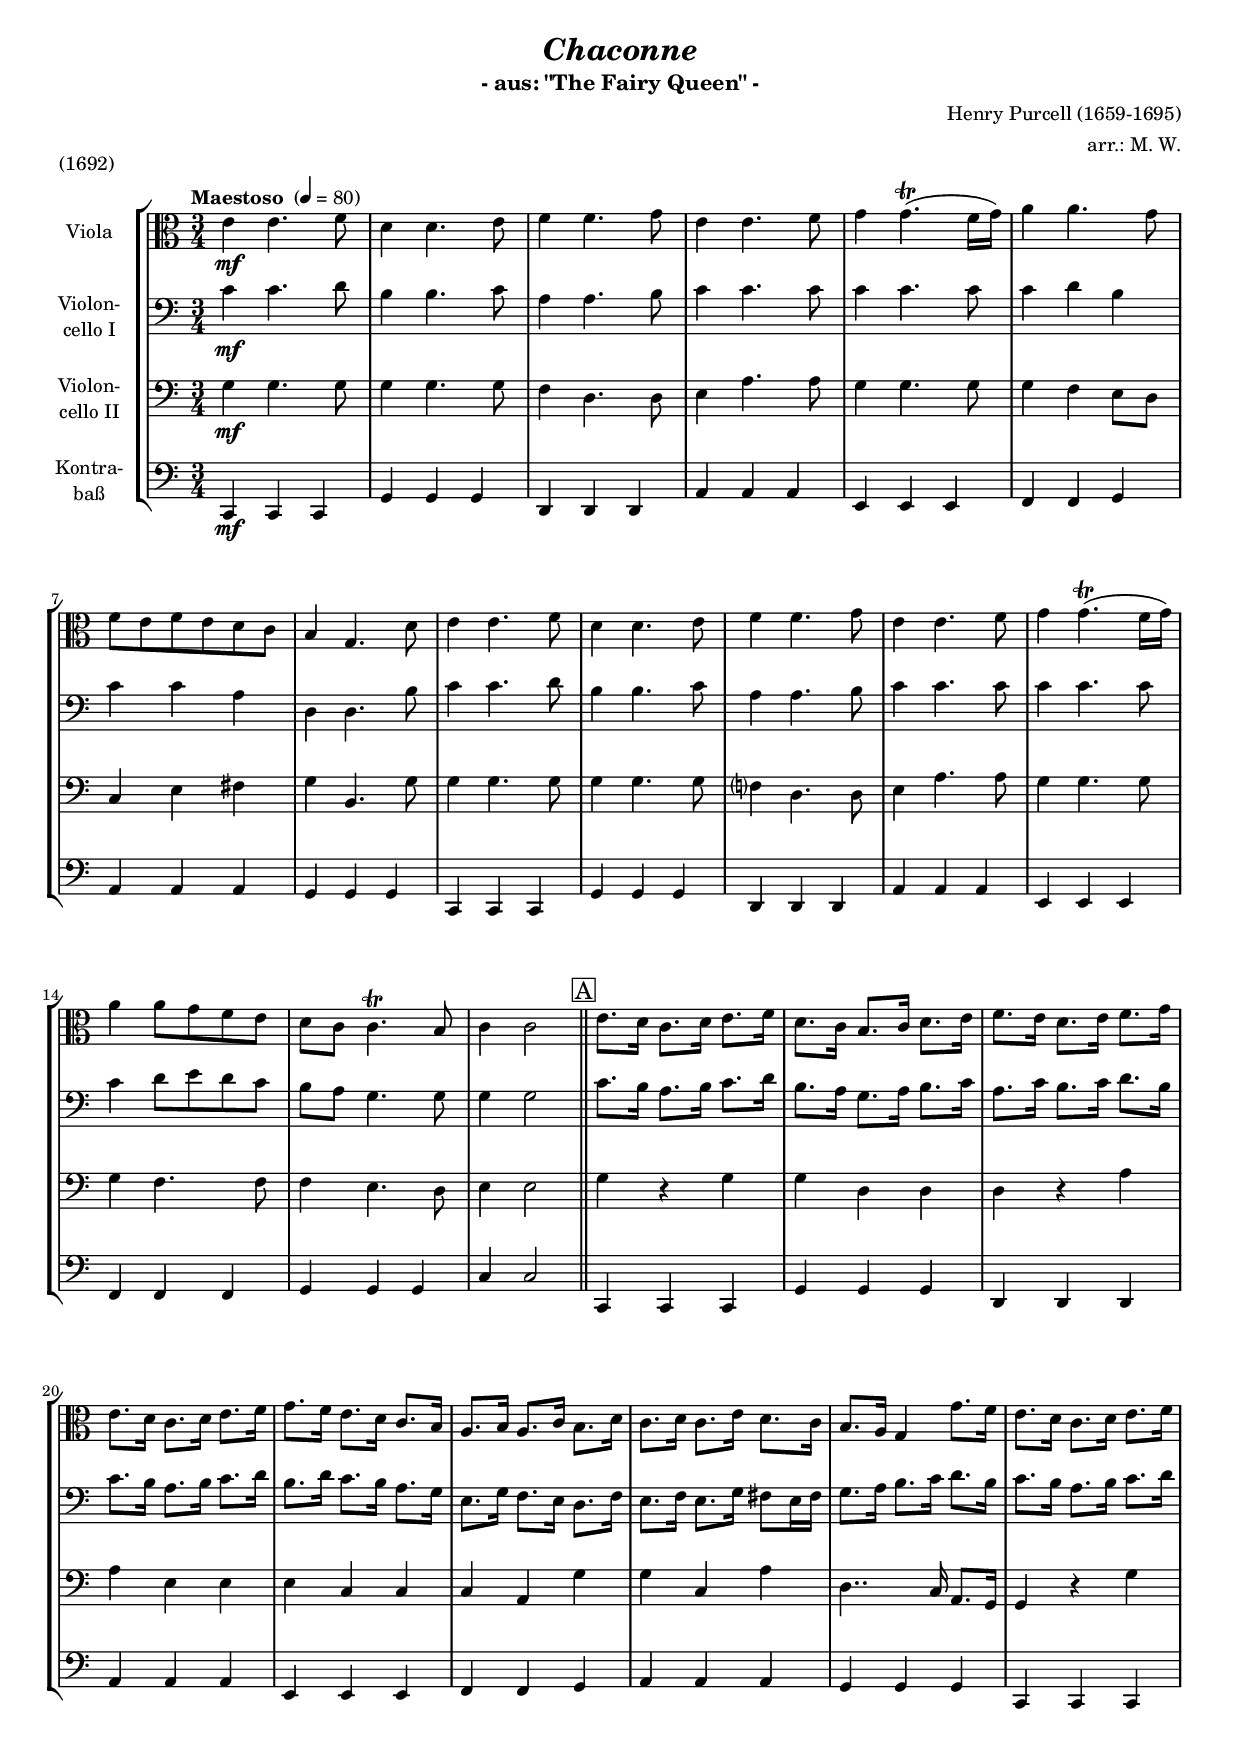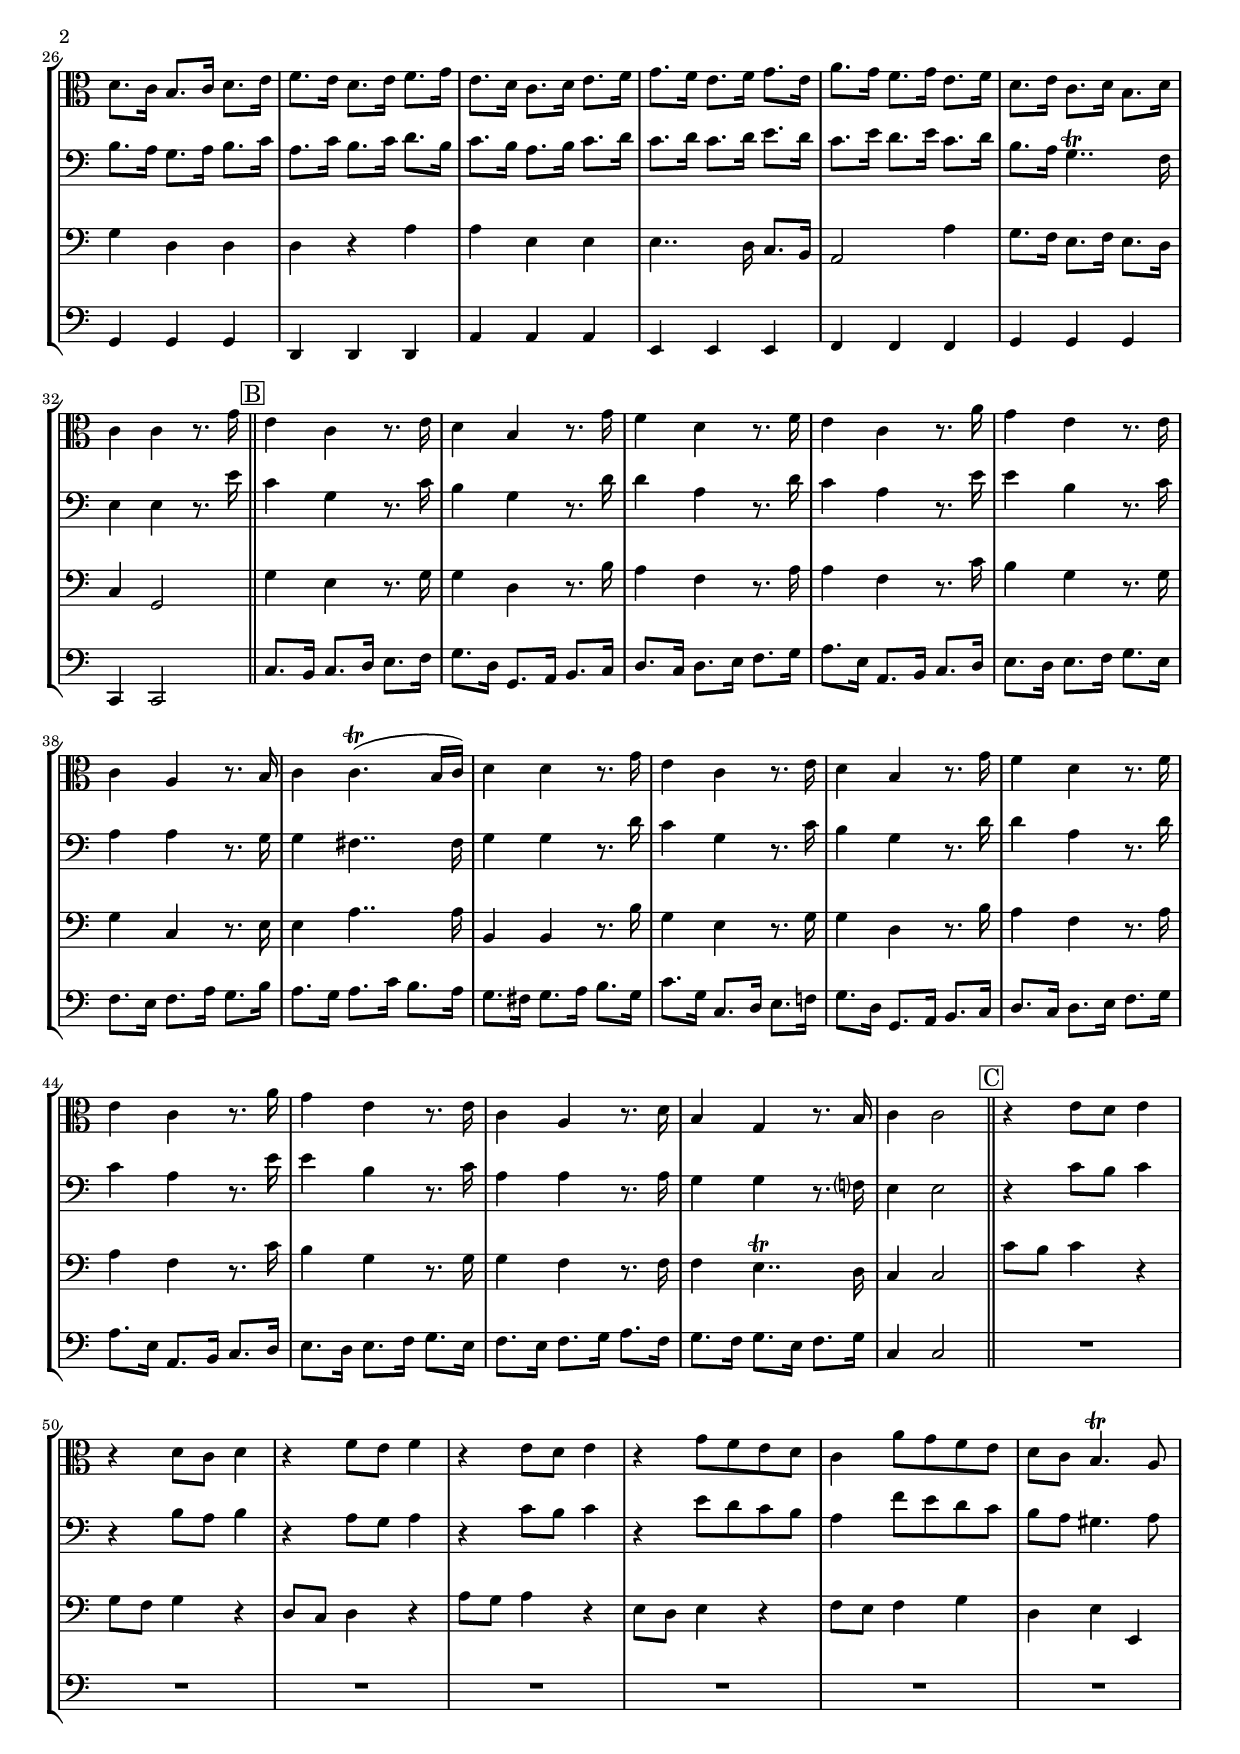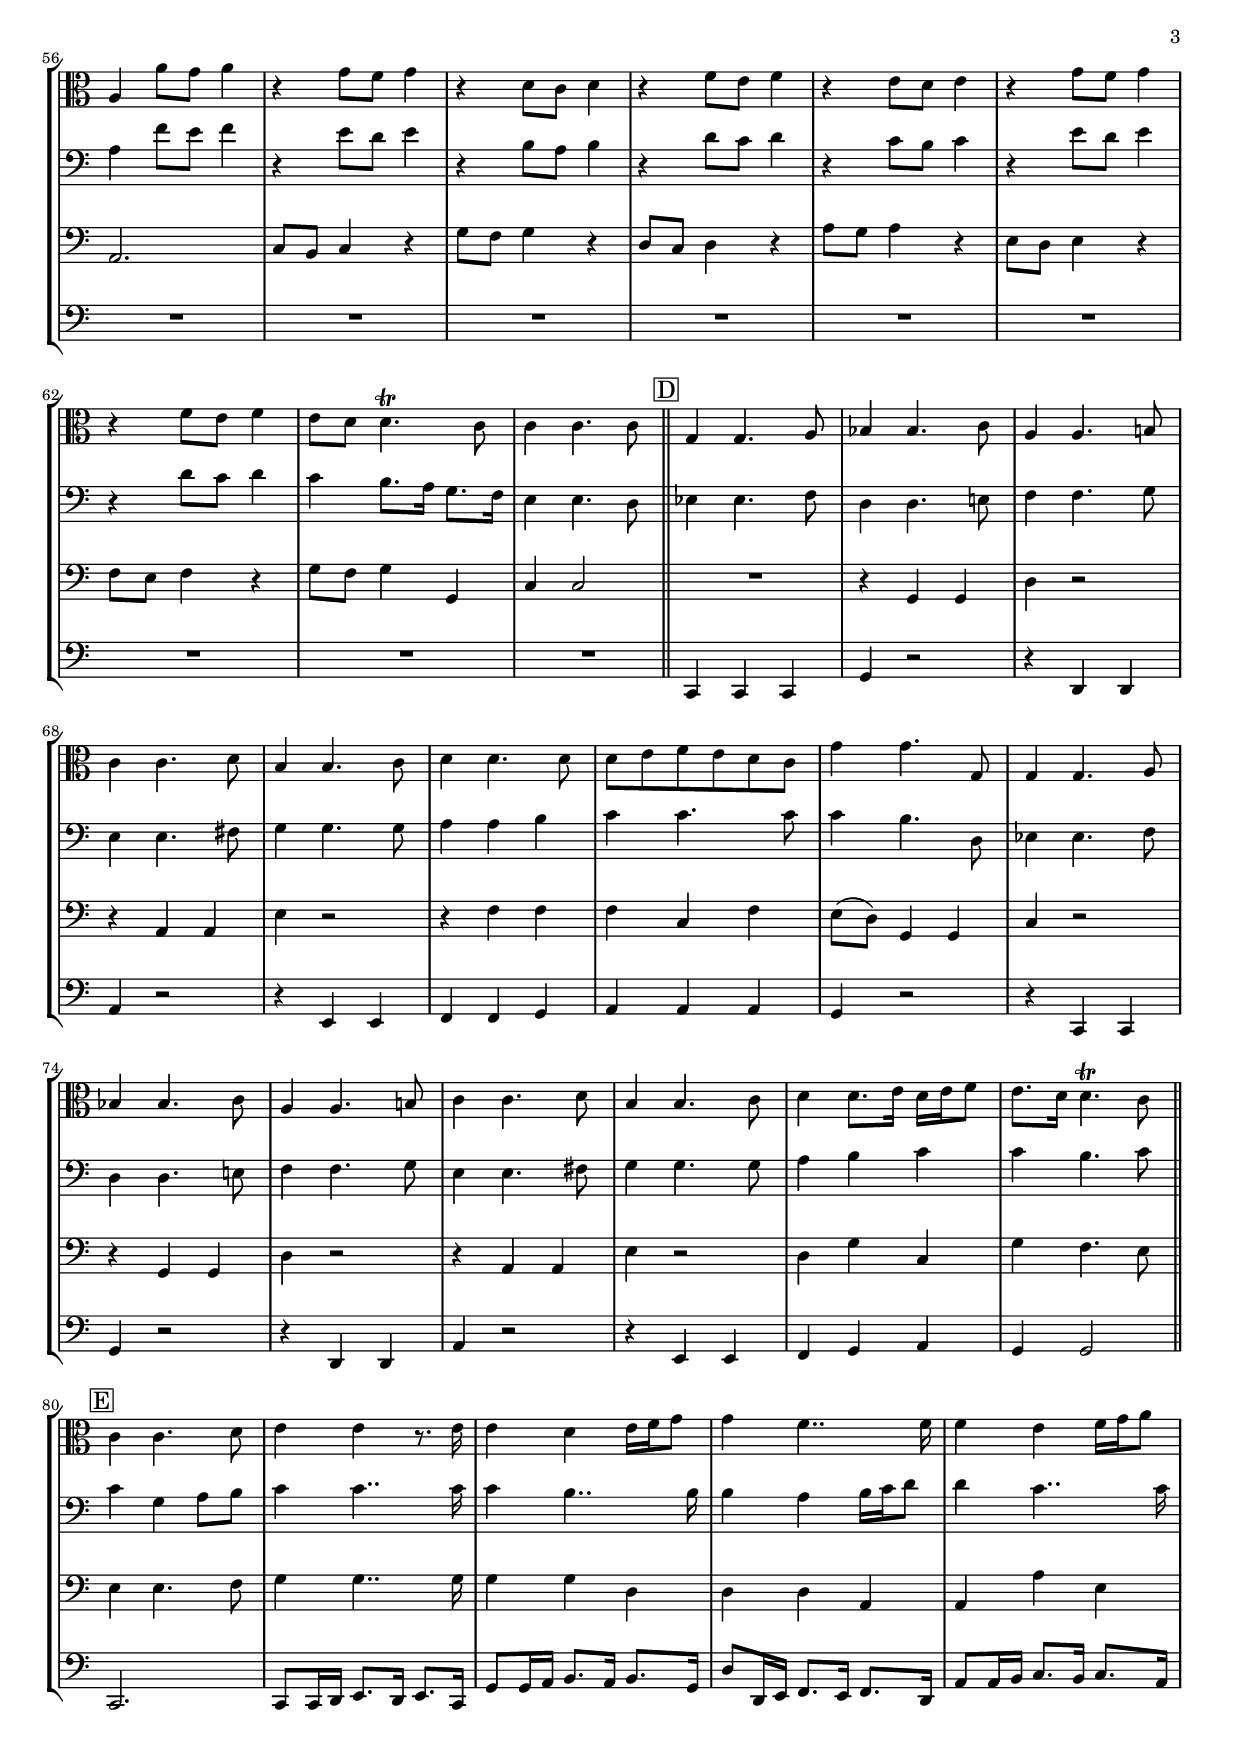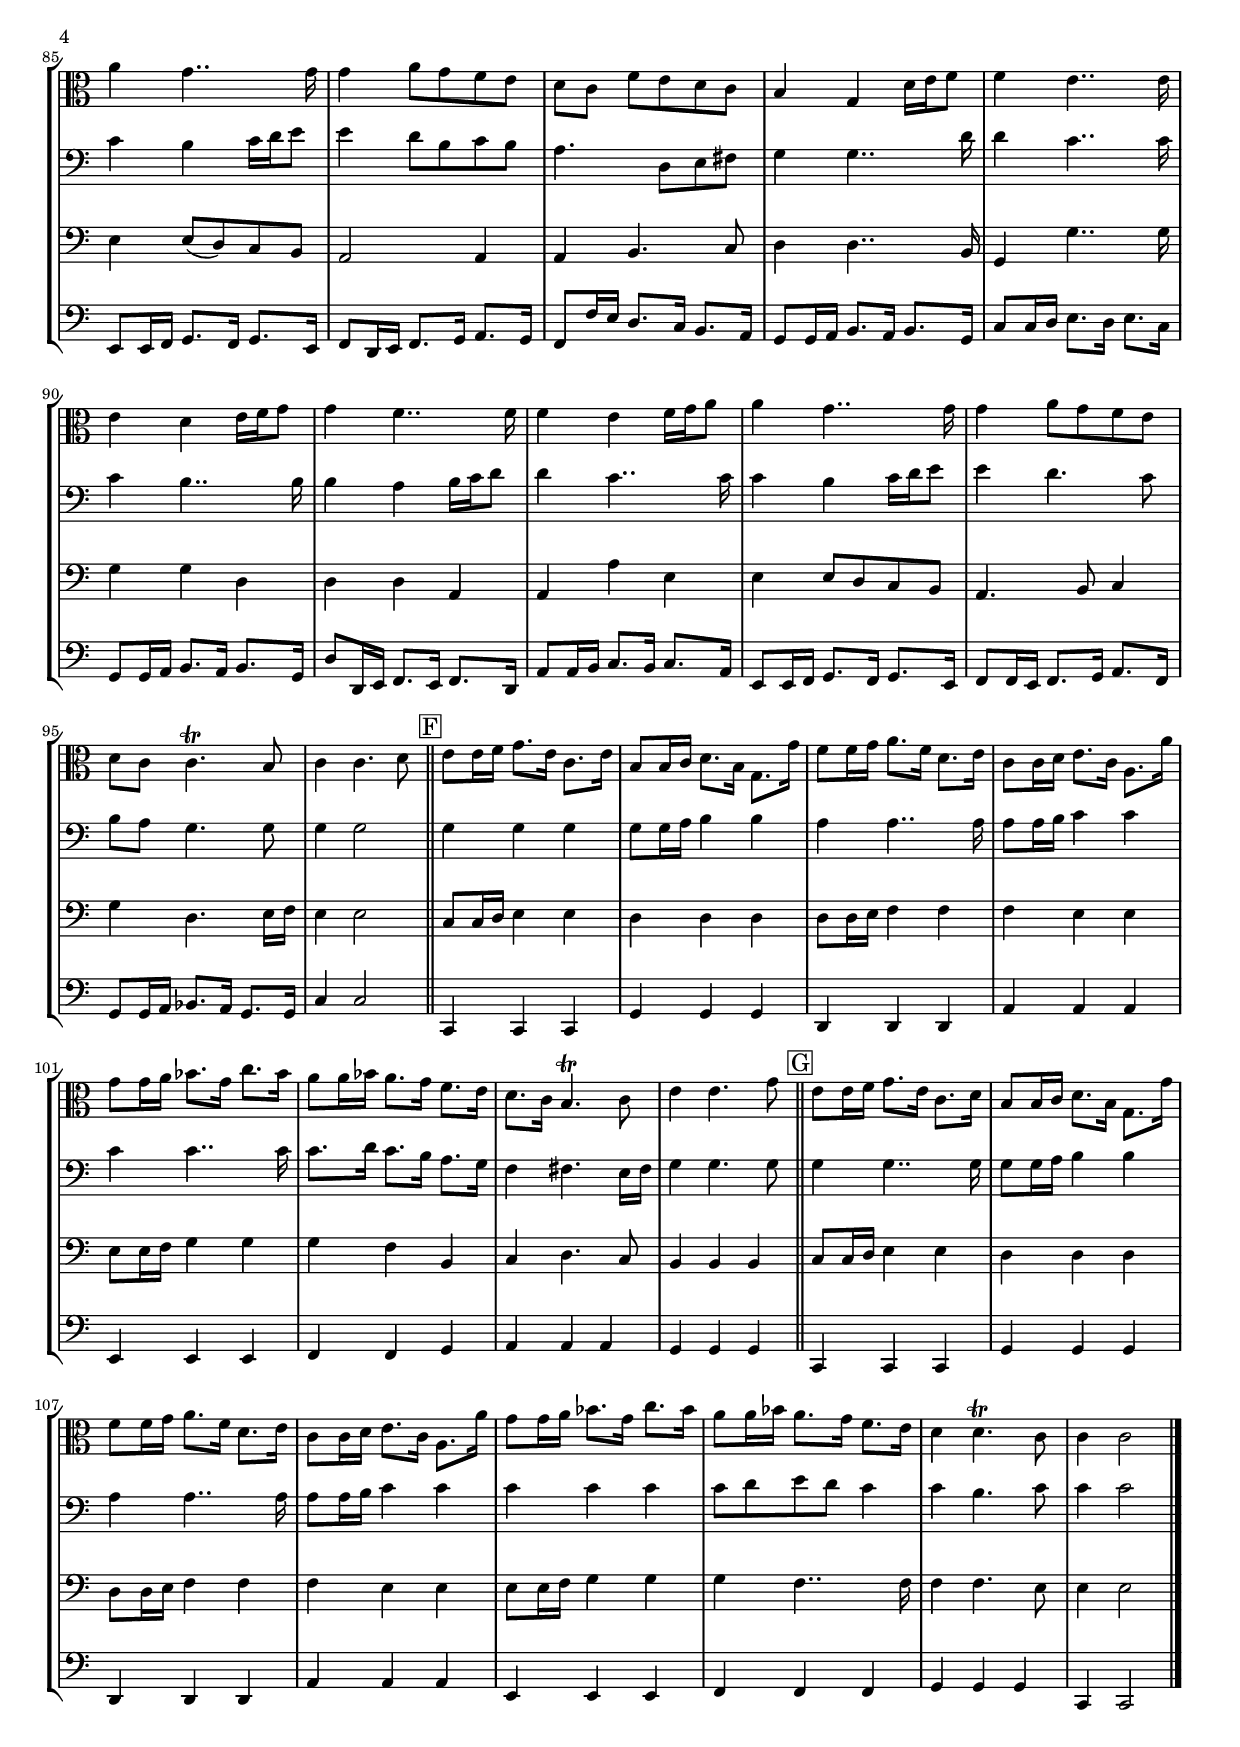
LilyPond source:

\version "2.16.2"
\include "deutsch.ly"

#(set-global-staff-size 16.75)

\header {
  title     = \markup \bold \italic "Chaconne"
  subtitle  = "- aus: \"The Fairy Queen\" -"
  composer  = "Henry Purcell (1659-1695)"
  arranger  = "arr.: M. W."
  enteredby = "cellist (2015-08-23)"
  piece     = "(1692)"
}

voiceconsts = {
  \key c \major
  \time 3/4
  \clef "bass"
  \numericTimeSignature
  \compressFullBarRests
  \set tupletSpannerDuration = #(ly:make-moment 1 4)
  % Set default beaming for all staves
%  \set Timing.beamExceptions = #'()
%  \set Timing.baseMoment     = #(ly:make-moment 1 4)
%  \set Timing.beatStructure  = #'(1 1 1)
  \tempo "Maestoso " 4=80
}

%mifl= "oboe"
mist = "string ensemble 1"
%miva = "pizzicato strings"
mivc = "bassoon"
miba = "drawbar organ"
%miba = "harpsichord"

boxa = { \bar "||" \mark \markup \box "A" }
boxb = { \bar "||" \mark \markup \box "B" }
boxc = { \bar "||" \mark \markup \box "C" }
boxd = { \bar "||" \mark \markup \box "D" }
boxe = { \bar "||" \mark \markup \box "E" }
boxf = { \bar "||" \mark \markup \box "F" }
boxg = { \bar "||" \mark \markup \box "G" }

va = \relative c' {
  \voiceconsts
  \clef "alto"

  e4\mf e4. f8
  d4 d4. e8
  f4 f4. g8
  e4 e4. f8
  g4 g4.(\trill f16 g)
  a4 a4. g8
  f e f e d c

  h4 g4. d'8
  e4 e4. f8
  d4 d4. e8
  f4 f4. g8
  e4 e4. f8
  g4 g4.(\trill f16 g)
  a4 a8 g f e

  d c c4.\trill h8
  c4 c2 \boxa

  e8. d16 c8. d16 e8. f16
  d8. c16 h8. c16 d8. e16
  f8. e16 d8. e16 f8. g16
  e8. d16 c8. d16 e8. f16
  g8. f16 e8. d16 c8. h16

  a8. h16 a8. c16 h8. d16
  c8. d16 c8. e16 d8. c16
  h8. a16 g4 g'8. f16
  e8. d16 c8. d16 e8. f16
  d8. c16 h8. c16 d8. e16
  f8. e16 d8. e16 f8. g16
  e8. d16 c8. d16 e8. f16
  
  g8. f16 e8. f16 g8. e16
  a8. g16 f8. g16 e8. f16
  d8. e16 c8. d16 h8. d16
  c4 c r8. g'16 \boxb
  e4 c r8. e16
  d4 h r8. g'16
  f4 d r8. f16

  e4 c r8. a'16
  g4 e r8. e16
  c4 a r8. h16
  c4 c4.(\trill h16 c)
  d4 d r8. g16
  e4 c r8. e16
  d4 h r8. g'16

  f4 d r8. f16
  e4 c r8. a'16
  g4 e r8. e16
  c4 a r8. d16
  h4 g r8. h16
  c4 c2 \boxc
  r4 e8 d e4

  r d8 c d4
  r f8 e f4
  r e8 d e4
  r g8 f e d
  c4 a'8 g f e
  d c h4.\trill a8
  a4 a'8 g a4

  r g8 f g4
  r d8 c d4
  r f8 e f4
  r e8 d e4
  r g8 f g4
  r f8 e f4
  e8 d d4.\trill c8

  c4 c4. c8 \boxd
  g4 g4. a8
  b4 b4. c8
  a4 a4. h!8
  c4 c4. d8
  h4 h4. c8
  d4 d4. d8

  d e f e d c
  g'4 g4. g,8
  g4 g4. a8
  b4 b4. c8
  a4 a4. h!8
  c4 c4. d8
  h4 h4. c8

  d4 d8. e16 d e f8
  e8. d16 d4.\trill c8 \boxe
  c4 c4. d8
  e4 e r8. e16
  e4 d e16 f g8
  g4 f4.. f16
  f4 e f16 g a8

  a4 g4.. g16
  g4 a8 g f e
  d[ c] f e d c
  h4 g d'16 e f8
  f4 e4.. e16
  e4 d e16 f g8
  g4 f4.. f16

  f4 e f16 g a8
  a4 g4.. g16
  g4 a8 g f e
  d c c4.\trill h8
  c4 c4. d8 \boxf
  e e16 f g8. e16 c8. e16
  h8 h16 c d8. h16 g8. g'16

  f8 f16 g a8. f16 d8. e16
  c8 c16 d e8. c16 a8. a'16
  g8 g16 a b8. g16 c8. b16
  a8 a16 b a8. g16 f8. e16
  d8. c16 h4.\trill c8
  e4 e4. g8 \boxg
  e8 e16 f g8. e16 c8. d16

  h8 h16 c d8. h16 g8. g'16
  f8 f16 g a8. f16 d8. e16
  c8 c16 d e8. c16 a8. a'16
  g8 g16 a b8. g16 c8. b16
  a8 a16 b a8. g16 f8. e16
  d4 d4.\trill c8
  c4 c2 \bar "|."
}

vb = \relative c' {
  \voiceconsts

  c4\mf c4. d8
  h4 h4. c8
  a4 a4. h8
  c4 c4. c8
  c4 c4. c8
  c4 d h
  c c a

  d, d4. h'8 c4 c4. d8
  h4 h4. c8
  a4 a4. h8
  c4 c4. c8
  c4 c4. c8
  c4 d8 e d c

  h a g4. g8
  g4 g2 \boxa
  c8. h16 a8. h16 c8. d16
  h8. a16 g8. a16 h8. c16
  a8. c16 h8. c16 d8. h16
  c8. h16 a8. h16 c8. d16
  h8. d16 c8. h16 a8. g16

  e8. g16 f8. e16 d8. f16
  e8. f16 e8. g16 fis8 e16 fis
  g8. a16 h8. c16 d8. h16
  c8. h16 a8. h16 c8. d16
  h8. a16 g8. a16 h8. c16
  a8. c16 h8. c16 d8. h16
  c8. h16 a8. h16 c8. d16
  
  c8. d16 c8. d16 e8. d16
  c8. e16 d8. e16 c8. d16
  h8. a16 g4..\trill f16
  e4 e r8. e'16 \boxb
  c4 g r8. c16
  h4 g r8. d'16
  d4 a r8. d16

  c4 a r8. e'16
  e4 h r8. c16
  a4 a r8. g16
  g4 fis4.. fis16
  g4 g r8. d'16
  c4 g r8. c16
  h4 g r8. d'16

  d4 a r8. d16
  c4 a r8. e'16
  e4 h r8. c16
  a4 a r8. a16
  g4 g r8. f?16
  e4 e2 \boxc
  r4 c'8 h c4

  r h8 a h4
  r a8 g a4
  r c8 h c4
  r e8 d c h
  a4 f'8 e d c
  h a gis4. a8
  a4 f'8 e f4

  r e8 d e4
  r h8 a h4
  r d8 c d4
  r c8 h c4
  r e8 d e4
  r d8 c d4
  c h8. a16 g8. f16

  e4 e4. d8 \boxd
  es4 es4. f8
  d4 d4. e!8
  f4 f4. g8
  e4 e4. fis8
  g4 g4. g8
  a4 a h

  c c4. c8
  c4 h4. d,8
  es4 es4. f8
  d4 d4. e!8
  f4 f4. g8
  e4 e4. fis8
  g4 g4. g8

  a4 h c
  c h4. c8
  c4 g a8 h
  c4 c4.. c16
  c4 h4.. h16
  h4 a h16 c d8
  d4 c4.. c16

  c4 h c16 d e8
  e4 d8 h c h
  a4. d,8 e fis
  g4 g4.. d'16
  d4 c4.. c16
  c4 h4.. h16
  h4 a h16 c d8

  d4 c4.. c16
  c4 h c16 d e8
  e4 d4. c8
  h a g4. g8
  g4 g2 \boxf
  g4 g g
  g8 g16 a h4 h

  a a4.. a16
  a8 a16 h c4 c
  c c4.. c16
  c8. d16 c8. h16 a8. g16
  f4 fis4. e16 fis
  g4 g4. g8 \boxg
  g4 g4.. g16

  g8 g16 a h4 h
  a a4.. a16
  a8 a16 h c4 c
  c c c
  c8 d e d c4
  c h4. c8
  c4 c2 \bar "|."
}

vc = \relative c' {
  \voiceconsts

  g4\mf g4. g8
  g4 g4. g8
  f4 d4. d8
  e4 a4. a8
  g4 g4. g8
  g4 f e8 d
  c4 e fis

  g h,4. g'8
  g4 g4. g8
  g4 g4. g8
  f?4 d4. d8
  e4 a4. a8
  g4 g4. g8
  g4 f4. f8

  f4 e4. d8
  e4 e2 \boxa
  g4 r g
  g d d
  d r a'
  a e e
  e c c

  c a g'
  g c, a'
  d,4.. c16 a8. g16
  g4 r g'
  g d d
  d r a'
  a e e

  e4.. d16 c8. h16
  a2 a'4
  g8. f16 e8. f16 e8. d16
  c4 g2 \boxb
  g'4 e r8. g16
  g4 d r8. h'16
  a4 f r8. a16

  a4 f r8. c'16
  h4 g r8. g16
  g4 c, r8. e16
  e4 a4.. a16
  h,4 h r8. h'16
  g4 e r8. g16
  g4 d r8. h'16

  a4 f r8. a16
  a4 f r8. c'16
  h4 g r8. g16
  g4 f r8. f16
  f4 e4..\trill d16
  c4 c2 \boxc
  c'8 h c4 r

  g8 f g4 r
  d8 c d4 r
  a'8 g a4 r
  e8 d e4 r
  f8 e f4 g
  d e e,
  a2.

  c8 h c4 r
  g'8 f g4 r
  d8 c d4 r
  a'8 g a4 r
  e8 d e4 r
  f8 e f4 r
  g8 f g4 g,

  c c2 \boxd
  R2.
  r4 g g
  d' r2
  r4 a a
  e' r2
  r4 f f

  f c f
  e8( d) g,4 g
  c r2
  r4 g g
  d' r2
  r4 a a
  e' r2

  d4 g c,
  g' f4. e8 \boxe
  e4 e4. f8
  g4 g4.. g16
  g4 g d
  d d a
  a a' e

  e e8( d) c h
  a2 a4
  a h4. c8
  d4 d4.. h16
  g4 g'4.. g16
  g4 g d
  d d a

  a a' e
  e e8 d c h
  a4. h8 c4
  g' d4. e16 f
  e4 e2 \boxf
  c8 c16 d e4 e
  d d d

  d8 d16 e f4 f
  f e e
  e8 e16 f g4 g
  g f h,
  c d4. c8
  h4 h h \boxg
  c8 c16 d e4 e

  d d d
  d8 d16 e f4 f
  f e e
  e8 e16 f g4 g
  g f4.. f16
  f4 f4. e8
  e4 e2 \bar "|."
}

vd = \relative c, {
  \voiceconsts

  c4\mf c c
  g' g g
  d d d
  a' a a
  e e e
  f f g
  a a a

  g g g
  c, c c
  g' g g
  d d d
  a' a a
  e e e
  f f f

  g g g
  c c2 \boxa
  c,4 c c
  g' g g
  d d d
  a' a a
  e e e

  f f g
  a a a
  g g g
  c, c c
  g' g g
  d d d
  a' a a

  e e e
  f f f
  g g g
  c, c2 \boxb
  c'8. h16 c8. d16 e8. f16
  g8. d16 g,8. a16 h8. c16
  d8. c16 d8. e16 f8. g16

  a8. e16 a,8. h16 c8. d16
  e8. d16 e8. f16 g8. e16
  f8. e16 f8. a16 g8. h16
  a8. g16 a8. c16 h8. a16
  g8. fis16 g8. a16 h8. g16
  c8. g16 c,8. d16 e8. f!16
  g8. d16 g,8. a16 h8. c16

  d8. c16 d8. e16 f8. g16
  a8. e16 a,8. h16 c8. d16
  e8. d16 e8. f16 g8. e16
  f8. e16 f8. g16 a8. f16
  g8. f16 g8. e16 f8. g16
  c,4 c2 \boxc
  
  R2.*16 \boxd
  c,4 c c
  g' r2
  r4 d d
  a' r2
  r4 e e
  f f g

  a a a
  g r2
  r4 c, c
  g' r2
  r4 d d
  a' r2
  r4 e e

  f g a
  g g2 \boxe
  c,2.
  c8 c16 d e8. d16 e8. c16
  g'8 g16 a h8. a16 h8. g16
  d'8 d,16 e f8. e16 f8. d16
  a'8 a16 h c8. h16 c8. a16

  e8 e16 f g8. f16 g8. e16
  f8 d16 e f8. g16 a8. g16
  f8 f'16 e d8. c16 h8. a16
  g8 g16 a h8. a16 h8. g16
  c8 c16 d e8. d16 e8. c16
  g8 g16 a h8. a16 h8. g16
  d'8 d,16 e f8. e16 f8. d16

  a'8 a16 h c8. h16 c8. a16
  e8 e16 f g8. f16 g8. e16
  f8 f16 e f8. g16 a8. f16
  g8 g16 a b8. a16 g8. g16
  c4 c2 \boxf
  c,4 c c
  g' g g

  d d d
  a' a a
  e e e
  f f g
  a a a
  g g g \boxg
  c, c c

  g' g g
  d d d
  a' a a
  e e e
  f f f
  g g g
  c, c2 \bar "|."
}


music = \new StaffGroup <<
      \new Staff {
        \set Staff.midiInstrument = \mist
        \set Staff.instrumentName = \markup \center-column { "Viola" }
        \transpose c c { \va }
      }

      \new Staff {
        \set Staff.midiInstrument = \mivc
        \set Staff.instrumentName = \markup \center-column { "Violon-" "cello I" }
        \transpose c c { \vb }
      }

      \new Staff {
        \set Staff.midiInstrument = \mivc
        \set Staff.instrumentName = \markup \center-column { "Violon-" "cello II" }
        \transpose c c { \vc }
      }

      \new Staff {
        \set Staff.midiInstrument = \miba
        \set Staff.instrumentName = \markup \center-column { "Kontra-" "baß" }
        \transpose c c { \vd }
      }
>>

\book {
  \score {
   \music
    \layout {}
  }

  \score {
    \unfoldRepeats \music

    \midi {
      \context {
        \Score
      }
    }
  }
}
